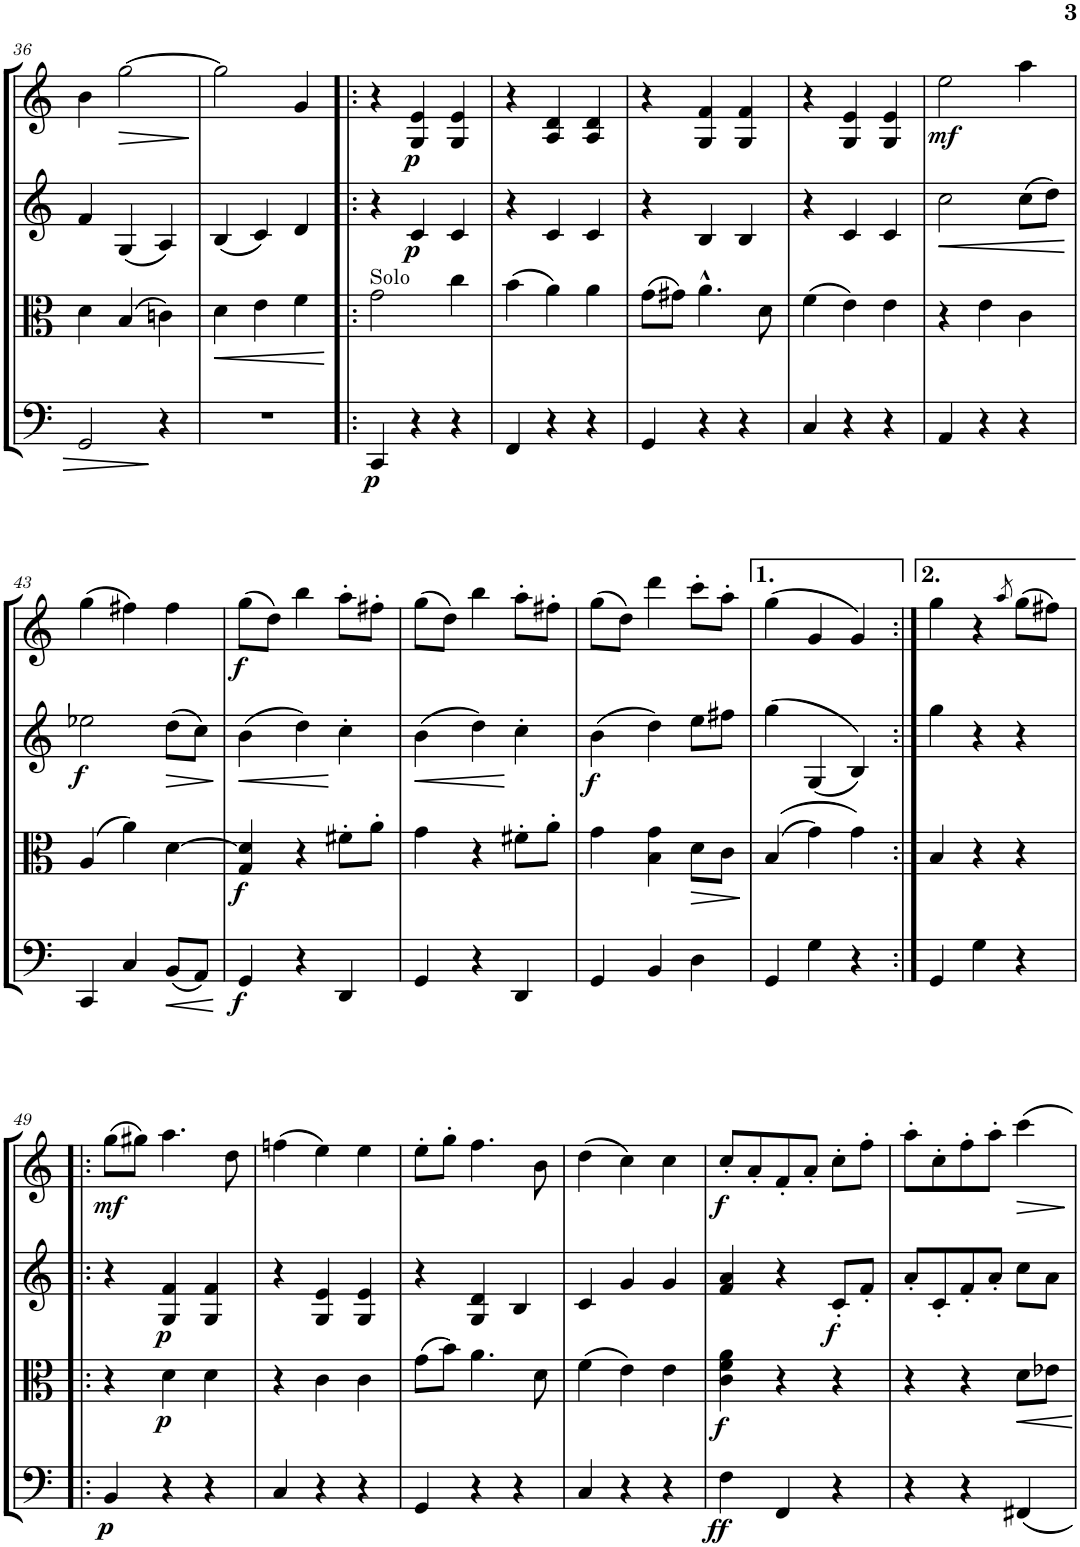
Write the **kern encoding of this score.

**kern	**dynam	**kern	**dynam	**kern	**dynam	**kern	**dynam
*part4	*part4	*part3	*part3	*part2	*part2	*part1	*part1
*staff4	*staff4	*staff3	*staff3	*staff2	*staff2	*staff1	*staff1
*I"Violoncello	*	*I"Viola	*	*I"Violin II	*	*I"Violin I	*
*I'Vc	*	*I'Vla	*	*I'Vln	*	*I'Vln	*
!!LO:PB:g=z
*clefF4	*	*clefC3	*	*clefG2	*	*clefG2	*
*k[]	*	*k[]	*	*k[]	*	*k[]	*
*M3/4	*	*M3/4	*	*M3/4	*	*M3/4	*
=36	=36	=36	=36	=36	=36	=36	=36
2GG/	.	4d\	.	4f/	.	4b\	.
!	!	!	!	!	!	!	!LO:HP:b
.	.	(4B/	.	(4G/	.	[2gg\	>
4r	.	4cn\)	.	4A/)	.	.	.
.	.	.	.	.	.	.	]
=37	=37	=37	=37	=37	=37	=37	=37
!	!	!	!LO:HP:b	!	!	!	!
2.r	.	4d\	<	(4B/	.	2gg\]	.
.	.	4e\	.	4c/)	.	.	.
.	.	4f\	.	4d/	.	4g/	.
.	.	.	[	.	.	.	.
=38!|:	=38!|:	=38!|:	=38!|:	=38!|:	=38!|:	=38!|:	=38!|:
!	!	!LO:TX:a:t=Solo	!	!	!	!	!
!	!LO:DY:b	!	!	!	!	!	!
4CC/	p	2g\	.	4r	.	4r	.
!	!	!	!	!	!LO:DY:b	!	!LO:DY:b
4r	.	.	.	4c/	p	4G/ 4e/	p
4r	.	4cc\	.	4c/	.	4G/ 4e/	.
=39	=39	=39	=39	=39	=39	=39	=39
4FF/	.	(4b\	.	4r	.	4r	.
4r	.	4a\)	.	4c/	.	4A/ 4d/	.
4r	.	4a\	.	4c/	.	4A/ 4d/	.
=40	=40	=40	=40	=40	=40	=40	=40
4GG/	.	(8g\L	.	4r	.	4r	.
.	.	8g#X\J)	.	.	.	.	.
4r	.	4.a^^\	.	4B/	.	4G/ 4f/	.
4r	.	.	.	4B/	.	4G/ 4f/	.
.	.	8d\	.	.	.	.	.
=41	=41	=41	=41	=41	=41	=41	=41
4C/	.	(4f\	.	4r	.	4r	.
4r	.	4e\)	.	4c/	.	4G/ 4e/	.
4r	.	4e\	.	4c/	.	4G/ 4e/	.
=42	=42	=42	=42	=42	=42	=42	=42
!	!	!	!	!	!LO:HP:b	!	!LO:DY:b
4AA/	.	4r	.	2cc\	<	2ee\	mf
4r	.	4e\	.	.	.	.	.
4r	.	4c\	.	(8cc\L	.	4aa\	.
.	.	.	.	8dd\J)	.	.	.
.	.	.	.	.	[	.	.
!!LO:LB:g=z
=43	=43	=43	=43	=43	=43	=43	=43
!	!	!	!	!	!LO:DY:b	!	!
4CC/	.	(4A/	.	2ee-X\	f	(4gg\	.
4C/	.	4a\)	.	.	.	4ff#X\)	.
!	!LO:HP:b	!	!	!	!LO:HP:b	!	!
(8BB/L	<	[4d\	.	(8dd\L	>	4ff#\	.
8AA/J)	.	.	.	8cc\J)	.	.	.
.	[	.	.	.	]	.	.
=44	=44	=44	=44	=44	=44	=44	=44
!	!LO:DY:b	!	!LO:DY:b	!	!LO:HP:b	!	!LO:DY:b
4GG/	f	4G/ 4d/]	f	(4b\	<	(8gg\L	f
.	.	.	.	.	.	8dd\J)	.
4r	.	4r	.	4dd\)	.	4bb\	.
4DD/	.	8f#X'\L	.	4cc'\	[	8aa'\L	.
.	.	8a'\J	.	.	.	8ff#X'\J	.
=45	=45	=45	=45	=45	=45	=45	=45
!	!	!	!	!	!LO:HP:b	!	!
4GG/	.	4g\	.	(4b\	<	(8gg\L	.
.	.	.	.	.	.	8dd\J)	.
4r	.	4r	.	4dd\)	.	4bb\	.
4DD/	.	8f#X'\L	.	4cc'\	[	8aa'\L	.
.	.	8a'\J	.	.	.	8ff#X'\J	.
=46	=46	=46	=46	=46	=46	=46	=46
!	!	!	!	!	!LO:DY:b	!	!
4GG/	.	4g\	.	(4b\	f	(8gg\L	.
.	.	.	.	.	.	8dd\J)	.
4BB/	.	4B\ 4g\	.	4dd\)	.	4ddd\	.
!	!	!	!LO:HP:b	!	!	!	!
4D\	.	8d\L	>	8ee\L	.	8ccc'\L	.
.	.	8c\J	.	8ff#X\J	.	8aa'\J	.
.	.	.	]	.	.	.	.
=47	=47	=47	=47	=47	=47	=47	=47
4GG/	.	((4B/	.	(4gg\	.	(4gg\	.
4G\	.	4g\)	.	(4G/	.	4g/	.
4r	.	4g\)	.	4B/))	.	4g/)	.
=48:|!	=48:|!	=48:|!	=48:|!	=48:|!	=48:|!	=48:|!	=48:|!
4GG/	.	4B/	.	4gg\	.	4gg\	.
4G\	.	4r	.	4r	.	4r	.
.	.	.	.	.	.	8qaa/	.
4r	.	4r	.	4r	.	(8gg\L	.
.	.	.	.	.	.	8ff#X\J)	.
!!LO:LB:g=z
=49!|:	=49!|:	=49!|:	=49!|:	=49!|:	=49!|:	=49!|:	=49!|:
!	!LO:DY:b	!	!	!	!	!	!LO:DY:b
4BB/	p	4r	.	4r	.	(8gg\L	mf
.	.	.	.	.	.	8gg#X\J)	.
!	!	!	!LO:DY:b	!	!LO:DY:b	!	!
4r	.	4d\	p	4G/ 4f/	p	4.aa\	.
4r	.	4d\	.	4G/ 4f/	.	.	.
.	.	.	.	.	.	8dd\	.
=50	=50	=50	=50	=50	=50	=50	=50
4C/	.	4r	.	4r	.	(4ffn\	.
4r	.	4c\	.	4G/ 4e/	.	4ee\)	.
4r	.	4c\	.	4G/ 4e/	.	4ee\	.
=51	=51	=51	=51	=51	=51	=51	=51
4GG/	.	(8g\L	.	4r	.	8ee'\L	.
.	.	8b\J)	.	.	.	8gg'\J	.
4r	.	4.a\	.	4G/ 4d/	.	4.ff\	.
4r	.	.	.	4B/	.	.	.
.	.	8d\	.	.	.	8b\	.
=52	=52	=52	=52	=52	=52	=52	=52
4C/	.	(4f\	.	4c/	.	(4dd\	.
4r	.	4e\)	.	4g/	.	4cc\)	.
4r	.	4e\	.	4g/	.	4cc\	.
=53	=53	=53	=53	=53	=53	=53	=53
!	!LO:DY:b	!	!LO:DY:b	!	!	!	!LO:DY:b
4F\	ff	4c\ 4f\ 4a\	f	4f/ 4a/	.	8cc'/L	f
.	.	.	.	.	.	8a'/	.
4FF/	.	4r	.	4r	.	8f'/	.
.	.	.	.	.	.	8a'/J	.
!	!	!	!	!	!LO:DY:b	!	!
4r	.	4r	.	8c'/L	f	8cc'\L	.
.	.	.	.	8f'/J	.	8ff'\J	.
=54	=54	=54	=54	=54	=54	=54	=54
4r	.	4r	.	8a'/L	.	8aa'\L	.
.	.	.	.	8c'/	.	8cc'\	.
4r	.	4r	.	8f'/	.	8ff'\	.
.	.	.	.	8a'/J	.	8aa'\J	.
!	!	!	!	!	!	!	!LO:HP:b
4FF#X/	.	8d\L	.	8cc\L	.	4ccc\	>
.	.	8e-X\J	.	8a\J	.	.	.
.	.	.	.	.	.	.	]
=	=	=	=	=	=	=	=
*-	*-	*-	*-	*-	*-	*-	*-
